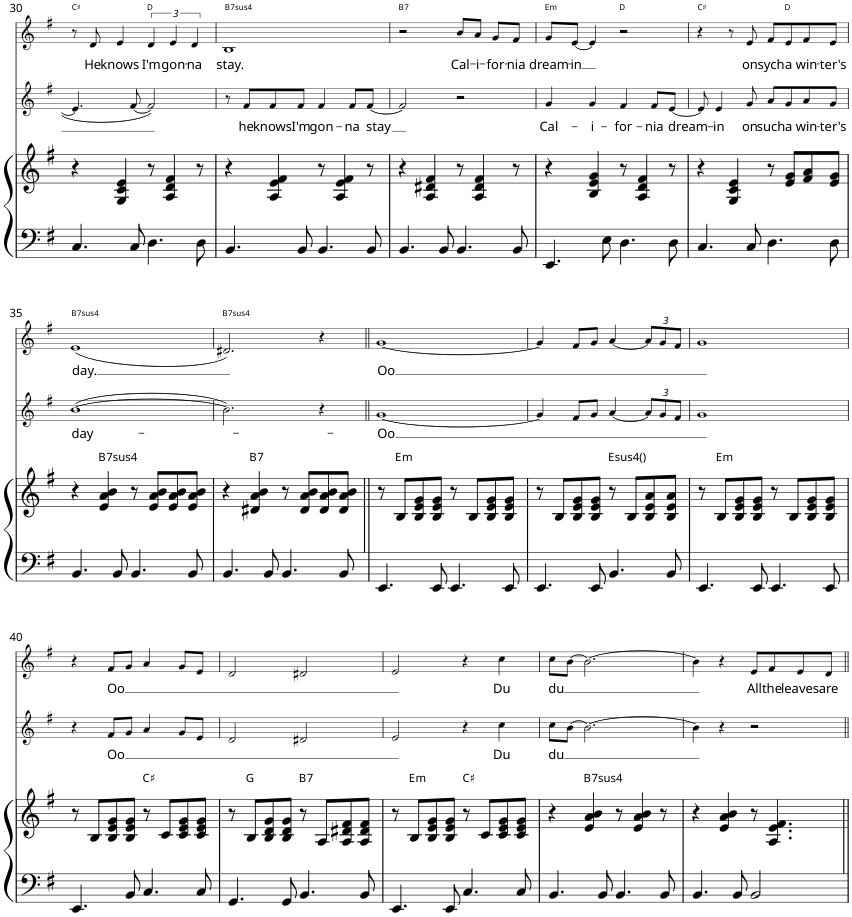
**kern	**kern	**harte	**kern	**text	**kern	**text	**harte
*part3	*part3	*part3	*part2	*part2	*part1	*part1	*part1
*staff4	*staff3	*	*staff2	*staff2	*staff1	*staff1	*
*I"Piano	*	*	*I"Alto	*	*I"Soprano	*	*
*I'Pno	*	*	*	*	*	*	*
!!LO:PB:g=z
*clefF4	*clefG2	*	*clefG2	*	*clefG2	*	*
*k[f#]	*k[f#]	*	*k[f#]	*	*k[f#]	*	*
*M4/4	*M4/4	*	*M4/4	*	*M4/4	*	*
=30	=30	=30	=30	=30	=30	=30	=30
4.C/	4r	.	4.e/]	.	8r	.	C#:maj
!	!	!	!	!	!	!LO:LY:b	!
.	.	.	.	.	8d/	He	.
!	!	!	!	!	!	!LO:LY:b	!
.	4G/ 4c/ 4e/	.	.	.	4e/	knows	.
8C/	.	.	[8f#/	.	.	.	.
!	!	!	!	!	!	!LO:LY:b	!
4.D\	8r	.	2f#/]	.	6d/	I'm	D:maj
.	4A/ 4d/ 4f#/	.	.	.	.	.	.
!	!	!	!	!	!	!LO:LY:b	!
.	.	.	.	.	6e/	gon-	.
!	!	!	!	!	!	!LO:LY:b	!
.	.	.	.	.	6d/	-na	.
8D\	8r	.	.	.	.	.	.
=31	=31	=31	=31	=31	=31	=31	=31
!	!	!	!	!	!	!LO:LY:b	!LO:H:kt=74
4.BB/	4r	.	8r	.	1B	stay.	B:sus4(7)
!	!	!	!	!LO:LY:b	!	!	!
.	.	.	8f#/L	he	.	.	.
!	!	!	!	!LO:LY:b	!	!	!
.	4A/ 4e/ 4f#/	.	8f#/	knows	.	.	.
!	!	!	!	!LO:LY:b	!	!	!
8BB/	.	.	8f#/J	I'm	.	.	.
!	!	!	!	!LO:LY:b	!	!	!
4.BB/	8r	.	4f#/	gon-	.	.	.
.	4A/ 4e/ 4f#/	.	.	.	.	.	.
!	!	!	!	!LO:LY:b	!	!	!
.	.	.	8f#/L	-na	.	.	.
!	!	!	!	!LO:LY:b	!	!	!
8BB/	8r	.	[8f#/J	stay	.	.	.
=32	=32	=32	=32	=32	=32	=32	=32
!	!	!	!	!	!	!	!LO:H:kt=7
4.BB/	4r	.	2f#/]	.	2r	.	B:7
.	4A/ 4d#X/ 4f#/	.	.	.	.	.	.
8BB/	.	.	.	.	.	.	.
!	!	!	!	!	!	!LO:LY:b	!
4.BB/	8r	.	2r	.	8b/L	Cal-	.
!	!	!	!	!	!	!LO:LY:b	!
.	4A/ 4d#/ 4f#/	.	.	.	8a/J	-i-	.
!	!	!	!	!	!	!LO:LY:b	!
.	.	.	.	.	8g/L	-for-	.
!	!	!	!	!	!	!LO:LY:b	!
8BB/	8r	.	.	.	8f#/J	-nia	.
=33	=33	=33	=33	=33	=33	=33	=33
!	!	!	!	!LO:LY:b	!	!LO:LY:b	!LO:H:kt=m
4.EE/	4r	.	4g/	Cal-	8g/L	dream-	E:min
!	!	!	!	!	!	!LO:LY:b	!
.	.	.	.	.	[8e/J	-in	.
!	!	!	!	!LO:LY:b	!	!	!
.	4B/ 4e/ 4g/	.	4g/	-i-	4e/]	.	.
8E\	.	.	.	.	.	.	.
!	!	!	!	!LO:LY:b	!	!	!
4.D\	8r	.	4f#/	-for-	2r	.	D:maj
.	4A/ 4d/ 4f#/	.	.	.	.	.	.
!	!	!	!	!LO:LY:b	!	!	!
.	.	.	8f#/L	-nia	.	.	.
!	!	!	!	!LO:LY:b	!	!	!
8D\	8r	.	[8e/J	dream-	.	.	.
=34	=34	=34	=34	=34	=34	=34	=34
4.C/	4r	.	8e/]	.	4r	.	C#:maj
!	!	!	!	!LO:LY:b	!	!	!
.	.	.	4e/	in	.	.	.
.	4G/ 4c/ 4e/	.	.	.	8r	.	.
!	!	!	!	!LO:LY:b	!	!LO:LY:b	!
8C/	.	.	8g/	on	8e/	on	.
!	!	!	!	!LO:LY:b	!	!LO:LY:b	!
4.D\	8r	.	8a/L	such	8f#/L	sych	.
!	!	!	!	!LO:LY:b	!	!LO:LY:b	!
.	8e/ 8g/L	.	8g/	a	8e/	a	D:maj
!	!	!	!	!LO:LY:b	!	!LO:LY:b	!
.	8f#/ 8a/	.	8a/	win-	8f#/	win-	.
!	!	!	!	!LO:LY:b	!	!LO:LY:b	!
8D\	8e/ 8g/J	.	8g/J	-ter's	8e/J	-ter's	.
!!LO:LB:g=z
=35	=35	=35	=35	=35	=35	=35	=35
!	!	!	!	!LO:LY:b	!	!LO:LY:b	!LO:H:kt=74
4.BB/	4r	.	([1b	day-	(1e	-day.	B:sus4(7)
!	!	!LO:H:kt=74	!	!	!	!	!
.	4e/ 4a/ 4b/	B:sus4(7)	.	.	.	.	.
8BB/	.	.	.	.	.	.	.
4.BB/	8r	.	.	.	.	.	.
.	8e/ 8a/ 8b/L	.	.	.	.	.	.
.	8e/ 8a/ 8b/	.	.	.	.	.	.
8BB/	8e/ 8a/ 8b/J	.	.	.	.	.	.
=36	=36	=36	=36	=36	=36	=36	=36
!	!	!	!	!	!	!	!LO:H:kt=74
4.BB/	4r	.	2.b\])	.	2.d#X/)	.	B:sus4(7)
!	!	!LO:H:kt=7	!	!	!	!	!
.	4d#X/ 4a/ 4b/	B:7	.	.	.	.	.
8BB/	.	.	.	.	.	.	.
4.BB/	8r	.	.	.	.	.	.
.	8d#/ 8a/ 8b/L	.	.	.	.	.	.
.	8d#/ 8a/ 8b/	.	4r	.	4r	.	.
8BB/	8d#/ 8a/ 8b/J	.	.	.	.	.	.
=37||	=37||	=37||	=37||	=37||	=37||	=37||	=37||
!	!	!	!	!LO:LY:b	!	!LO:LY:b	!
4.EE/	8r	.	[1g	-Oo	[1g	-Oo	.
!	!	!LO:H:kt=m	!	!	!	!	!
.	8B/L	E:min	.	.	.	.	.
.	8B/ 8e/ 8g/	.	.	.	.	.	.
8EE/	8B/ 8e/ 8g/J	.	.	.	.	.	.
4.EE/	8r	.	.	.	.	.	.
.	8B/L	.	.	.	.	.	.
.	8B/ 8e/ 8g/	.	.	.	.	.	.
8EE/	8B/ 8e/ 8g/J	.	.	.	.	.	.
=38	=38	=38	=38	=38	=38	=38	=38
4.EE/	8r	.	4g/]	.	4g/]	.	.
.	8B/L	.	.	.	.	.	.
.	8B/ 8e/ 8g/	.	8f#/L	.	8f#/L	.	.
8EE/	8B/ 8e/ 8g/J	.	8g/J	.	8g/J	.	.
!	!	!LO:H:kt=4	!	!	!	!	!
4.BB/	8r	E:sus4	[4a/	.	[4a/	.	.
.	8B/L	.	.	.	.	.	.
*	*	*	*Xbrackettup	*	*Xbrackettup	*	*
.	8B/ 8e/ 8a/	.	12a/L]	.	12a/L]	.	.
.	.	.	12g/	.	12g/	.	.
8BB/	8B/ 8e/ 8a/J	.	.	.	.	.	.
.	.	.	12f#/J	.	12f#/J	.	.
=39	=39	=39	=39	=39	=39	=39	=39
4.EE/	8r	.	1g	.	1g	.	.
!	!	!LO:H:kt=m	!	!	!	!	!
.	8B/L	E:min	.	.	.	.	.
.	8B/ 8e/ 8g/	.	.	.	.	.	.
8EE/	8B/ 8e/ 8g/J	.	.	.	.	.	.
4.EE/	8r	.	.	.	.	.	.
.	8B/L	.	.	.	.	.	.
.	8B/ 8e/ 8g/	.	.	.	.	.	.
8EE/	8B/ 8e/ 8g/J	.	.	.	.	.	.
!!LO:LB:g=z
=40	=40	=40	=40	=40	=40	=40	=40
4.EE/	8r	.	4r	.	4r	.	.
.	8B/L	.	.	.	.	.	.
!	!	!	!	!LO:LY:b	!	!LO:LY:b	!
.	8B/ 8e/ 8g/	.	8f#/L	-Oo	8f#/L	-Oo	.
8BB/	8B/ 8e/ 8g/J	.	8g/J	.	8g/J	.	.
4.C/	8r	C#:maj	4a/	.	4a/	.	.
.	8c/L	.	.	.	.	.	.
.	8c/ 8e/ 8g/	.	8g/L	.	8g/L	.	.
8C/	8c/ 8e/ 8g/J	.	8e/J	.	8e/J	.	.
=41	=41	=41	=41	=41	=41	=41	=41
4.GG/	8r	.	2d/	.	2d/	.	.
.	8B/L	G:maj	.	.	.	.	.
.	8B/ 8d/ 8g/	.	.	.	.	.	.
8GG/	8B/ 8d/ 8g/J	.	.	.	.	.	.
!	!	!LO:H:kt=7	!	!	!	!	!
4.BB/	8r	B:7	2d#X/	.	2d#X/	.	.
.	8A/L	.	.	.	.	.	.
.	8A/ 8d#X/ 8f#/	.	.	.	.	.	.
8BB/	8A/ 8d#/ 8f#/J	.	.	.	.	.	.
=42	=42	=42	=42	=42	=42	=42	=42
4.EE/	8r	.	2e/	.	2e/	.	.
!	!	!LO:H:kt=m	!	!	!	!	!
.	8B/L	E:min	.	.	.	.	.
.	8B/ 8e/ 8g/	.	.	.	.	.	.
8EE/	8B/ 8e/ 8g/J	.	.	.	.	.	.
4.C/	8r	C#:maj	4r	.	4r	.	.
.	8c/L	.	.	.	.	.	.
!	!	!	!	!LO:LY:b	!	!LO:LY:b	!
.	8c/ 8e/ 8g/	.	4cc\	Du	4cc\	Du	.
8C/	8c/ 8e/ 8g/J	.	.	.	.	.	.
=43	=43	=43	=43	=43	=43	=43	=43
!	!	!	!	!LO:LY:b	!	!LO:LY:b	!
4.BB/	4r	.	8cc\L	-du	8cc\L	-du	.
.	.	.	[8b\J	.	[8b\J	.	.
!	!	!LO:H:kt=74	!	!	!	!	!
.	4e/ 4a/ 4b/	B:sus4(7)	2.b\_	.	2.b\_	.	.
8BB/	.	.	.	.	.	.	.
4.BB/	8r	.	.	.	.	.	.
.	4e/ 4a/ 4b/	.	.	.	.	.	.
8BB/	8r	.	.	.	.	.	.
=44	=44	=44	=44	=44	=44	=44	=44
4.BB/	4r	.	4b\]	.	4b\]	.	.
.	4e/ 4a/ 4b/	.	4r	.	4r	.	.
8BB/	.	.	.	.	.	.	.
!	!	!	!	!	!	!LO:LY:b	!
2BB/	8r	.	2r	.	8e/L	All	.
!	!	!	!	!	!	!LO:LY:b	!
.	4.A/ 4.e/ 4.f#/	.	.	.	8f#/	the	.
!	!	!	!	!	!	!LO:LY:b	!
.	.	.	.	.	8e/	leaves	.
!	!	!	!	!	!	!LO:LY:b	!
.	.	.	.	.	8d/J	are	.
=||	=||	=||	=||	=||	=||	=||	=||
*-	*-	*-	*-	*-	*-	*-	*-
